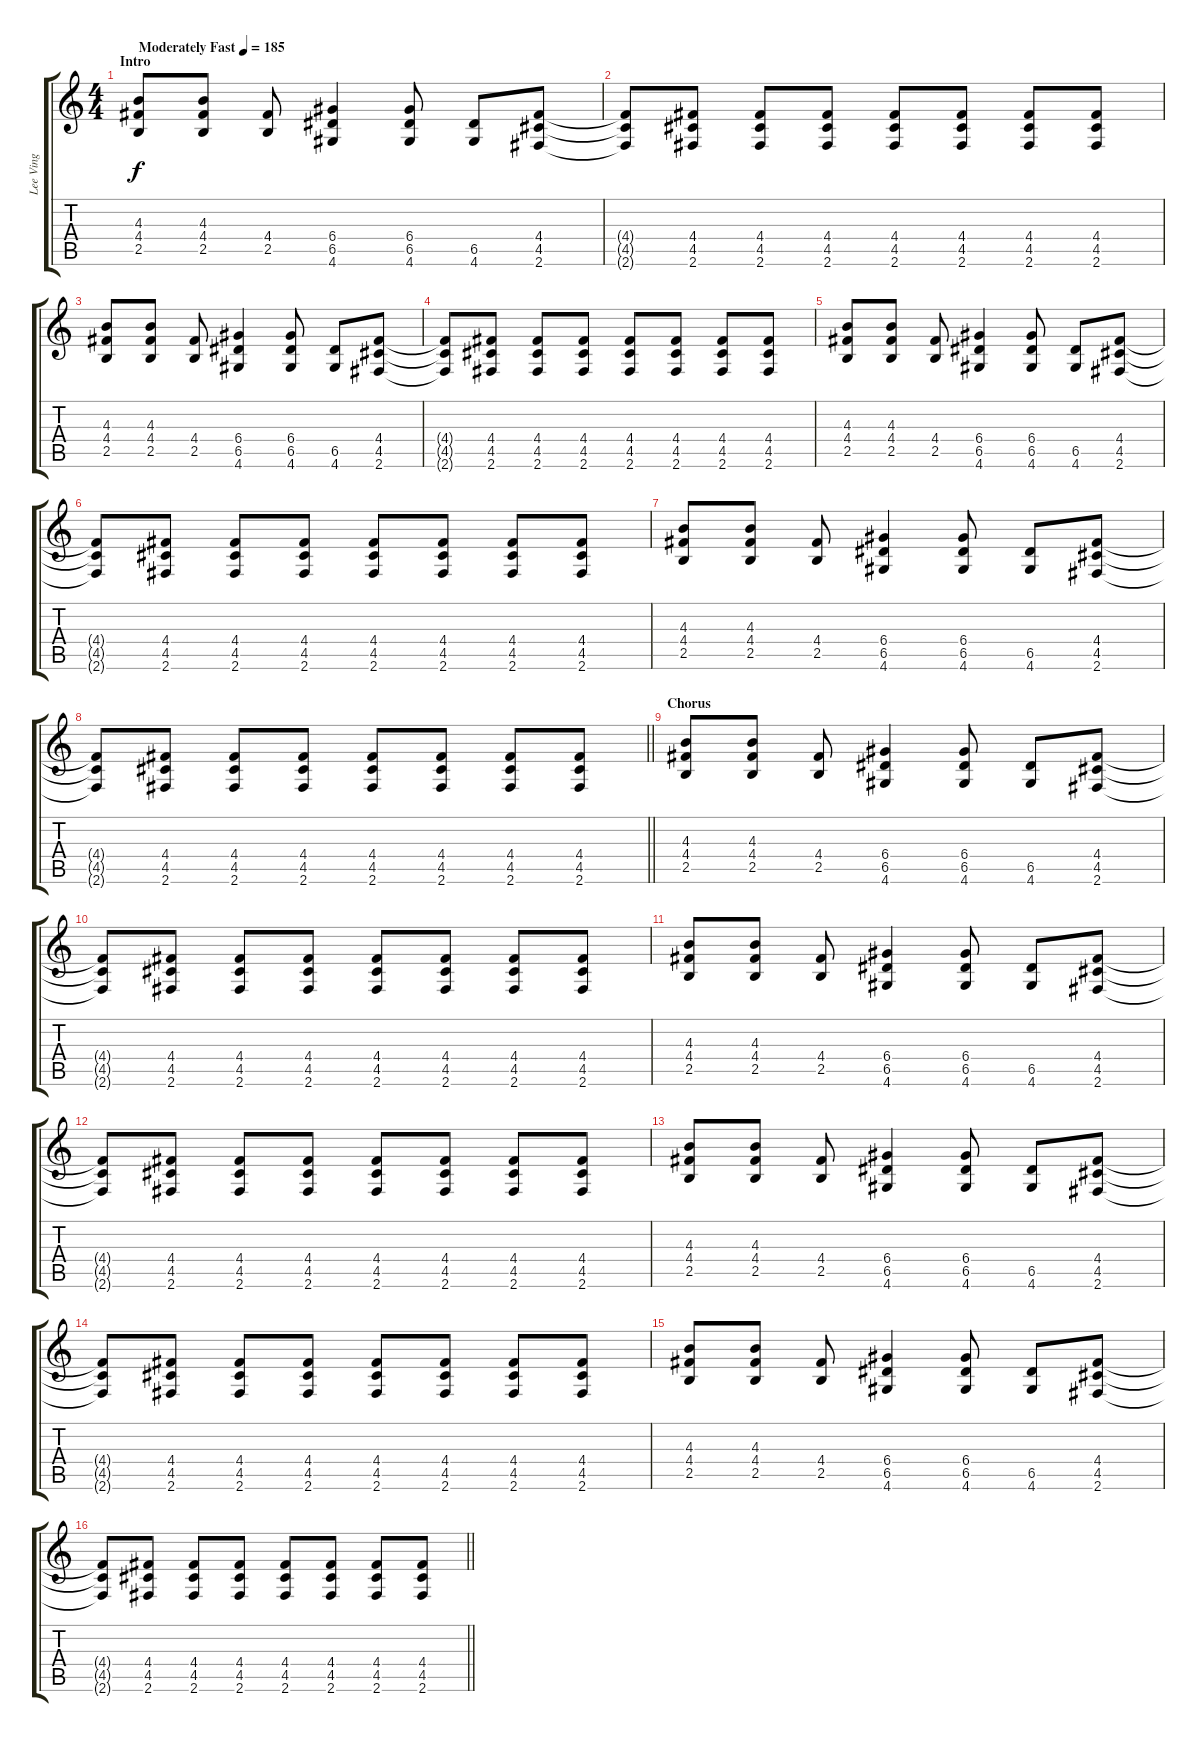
\track ("Lee Ving" "Lee Ving") {instrument overdrivenguitar}
\staff {score tabs}
\tuning (E4 B3 G3 D3 A2 E2) {hide}
\ts (4 4)
\section ("" "Intro")
\tempo (185 "Moderately Fast")
\clef g2
\ks c
(4.3 4.4 2.5).8{dy f instrument overdrivenguitar} (4.3 4.4 2.5).8 (4.4 2.5).8 (6.4 6.5 4.6).4 (6.4 6.5 4.6).8 (6.5 4.6).8 (4.4 4.5 2.6).8 |
(4.4{t} 4.5{t} 2.6{t}).8 (4.4 4.5 2.6).8 (4.4 4.5 2.6).8 (4.4 4.5 2.6).8 (4.4 4.5 2.6).8 (4.4 4.5 2.6).8 (4.4 4.5 2.6).8 (4.4 4.5 2.6).8 |
(4.3 4.4 2.5).8 (4.3 4.4 2.5).8 (4.4 2.5).8 (6.4 6.5 4.6).4 (6.4 6.5 4.6).8 (6.5 4.6).8 (4.4 4.5 2.6).8 |
(4.4{t} 4.5{t} 2.6{t}).8 (4.4 4.5 2.6).8 (4.4 4.5 2.6).8 (4.4 4.5 2.6).8 (4.4 4.5 2.6).8 (4.4 4.5 2.6).8 (4.4 4.5 2.6).8 (4.4 4.5 2.6).8 |
(4.3 4.4 2.5).8 (4.3 4.4 2.5).8 (4.4 2.5).8 (6.4 6.5 4.6).4 (6.4 6.5 4.6).8 (6.5 4.6).8 (4.4 4.5 2.6).8 |
(4.4{t} 4.5{t} 2.6{t}).8 (4.4 4.5 2.6).8 (4.4 4.5 2.6).8 (4.4 4.5 2.6).8 (4.4 4.5 2.6).8 (4.4 4.5 2.6).8 (4.4 4.5 2.6).8 (4.4 4.5 2.6).8 |
(4.3 4.4 2.5).8 (4.3 4.4 2.5).8 (4.4 2.5).8 (6.4 6.5 4.6).4 (6.4 6.5 4.6).8 (6.5 4.6).8 (4.4 4.5 2.6).8 |
\barLineRight lightlight
(4.4{t} 4.5{t} 2.6{t}).8 (4.4 4.5 2.6).8 (4.4 4.5 2.6).8 (4.4 4.5 2.6).8 (4.4 4.5 2.6).8 (4.4 4.5 2.6).8 (4.4 4.5 2.6).8 (4.4 4.5 2.6).8 |
\section ("" "Chorus")
(4.3 4.4 2.5).8 (4.3 4.4 2.5).8 (4.4 2.5).8 (6.4 6.5 4.6).4 (6.4 6.5 4.6).8 (6.5 4.6).8 (4.4 4.5 2.6).8 |
(4.4{t} 4.5{t} 2.6{t}).8 (4.4 4.5 2.6).8 (4.4 4.5 2.6).8 (4.4 4.5 2.6).8 (4.4 4.5 2.6).8 (4.4 4.5 2.6).8 (4.4 4.5 2.6).8 (4.4 4.5 2.6).8 |
(4.3 4.4 2.5).8 (4.3 4.4 2.5).8 (4.4 2.5).8 (6.4 6.5 4.6).4 (6.4 6.5 4.6).8 (6.5 4.6).8 (4.4 4.5 2.6).8 |
(4.4{t} 4.5{t} 2.6{t}).8 (4.4 4.5 2.6).8 (4.4 4.5 2.6).8 (4.4 4.5 2.6).8 (4.4 4.5 2.6).8 (4.4 4.5 2.6).8 (4.4 4.5 2.6).8 (4.4 4.5 2.6).8 |
(4.3 4.4 2.5).8 (4.3 4.4 2.5).8 (4.4 2.5).8 (6.4 6.5 4.6).4 (6.4 6.5 4.6).8 (6.5 4.6).8 (4.4 4.5 2.6).8 |
(4.4{t} 4.5{t} 2.6{t}).8 (4.4 4.5 2.6).8 (4.4 4.5 2.6).8 (4.4 4.5 2.6).8 (4.4 4.5 2.6).8 (4.4 4.5 2.6).8 (4.4 4.5 2.6).8 (4.4 4.5 2.6).8 |
(4.3 4.4 2.5).8 (4.3 4.4 2.5).8 (4.4 2.5).8 (6.4 6.5 4.6).4 (6.4 6.5 4.6).8 (6.5 4.6).8 (4.4 4.5 2.6).8 |
\barLineRight lightlight
(4.4{t} 4.5{t} 2.6{t}).8 (4.4 4.5 2.6).8 (4.4 4.5 2.6).8 (4.4 4.5 2.6).8 (4.4 4.5 2.6).8 (4.4 4.5 2.6).8 (4.4 4.5 2.6).8 (4.4 4.5 2.6).8
